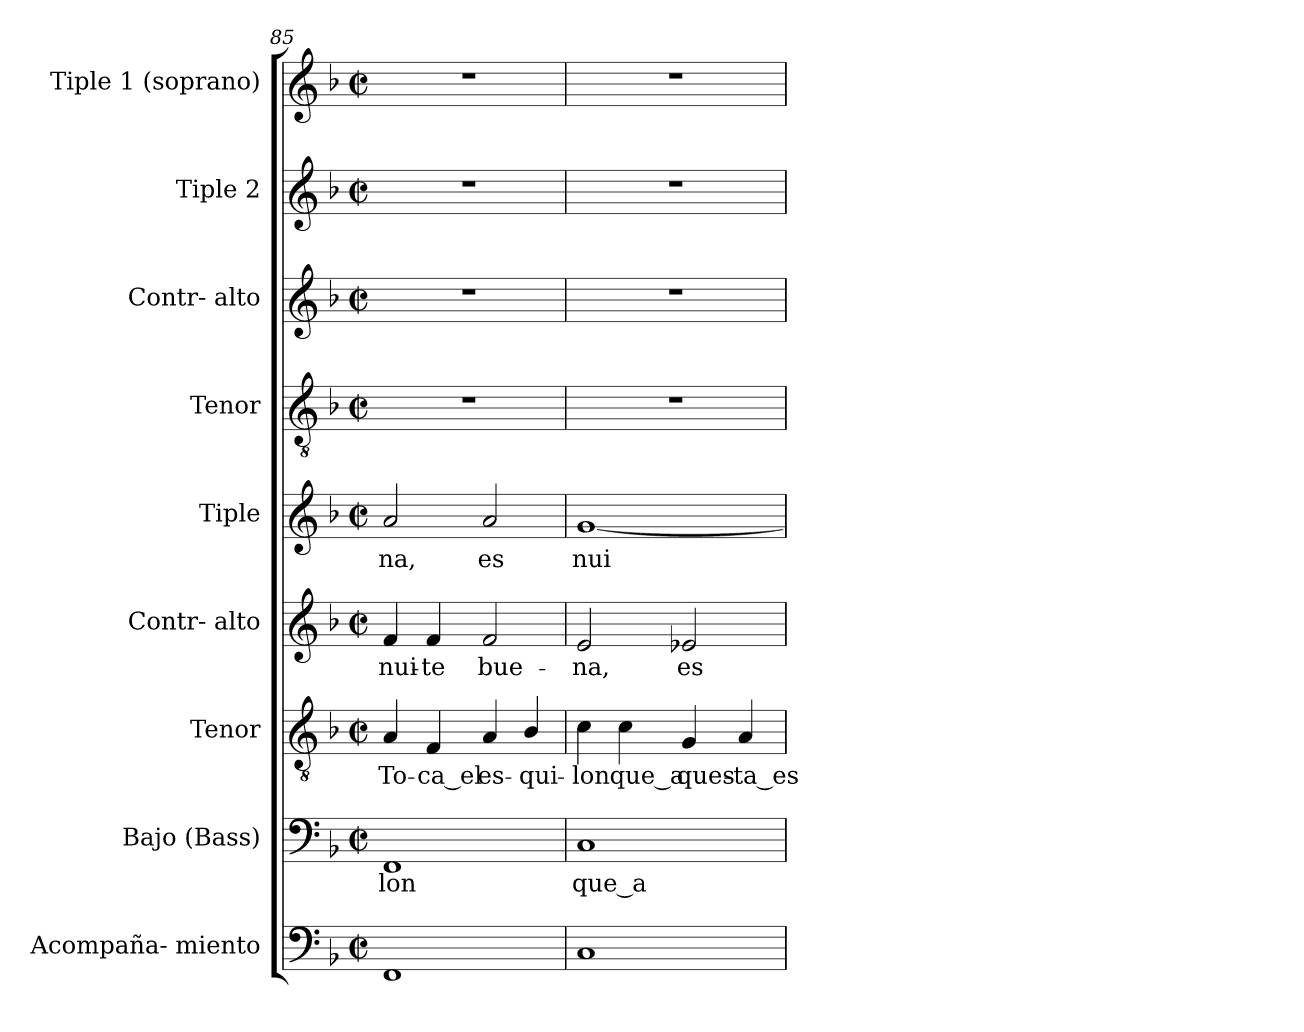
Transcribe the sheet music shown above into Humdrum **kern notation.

**kern	**kern	**text	**kern	**text	**kern	**text	**kern	**text	**kern	**kern	**kern	**kern
*part9	*part8	*part8	*part7	*part7	*part6	*part6	*part5	*part5	*part4	*part3	*part2	*part1
*staff9	*staff8	*staff8	*staff7	*staff7	*staff6	*staff6	*staff5	*staff5	*staff4	*staff3	*staff2	*staff1
*I"Acompaña- miento	*I"Bajo (Bass)	*	*I"Tenor	*	*I"Contr- alto	*	*I"Tiple	*	*I"Tenor	*I"Contr- alto	*I"Tiple 2	*I"Tiple 1 (soprano)
*	*I'B.	*	*I'T.	*	*I'A.	*	*	*	*I'T.	*I'A.	*	*I'S.
!!LO:PB:g=z
*clefF4	*clefF4	*	*clefGv2	*	*clefG2	*	*clefG2	*	*clefGv2	*clefG2	*clefG2	*clefG2
*	*	*	*ITrd7c12	*	*	*	*	*	*ITrd7c12	*	*	*
*k[b-]	*k[b-]	*	*k[b-]	*	*k[b-]	*	*k[b-]	*	*k[b-]	*k[b-]	*k[b-]	*k[b-]
*F:	*F:	*	*F:	*	*F:	*	*F:	*	*F:	*F:	*F:	*F:
*M2/2	*M2/2	*	*M2/2	*	*M2/2	*	*M2/2	*	*M2/2	*M2/2	*M2/2	*M2/2
*met(c|)	*met(c|)	*	*met(c|)	*	*met(c|)	*	*met(c|)	*	*met(c|)	*met(c|)	*met(c|)	*met(c|)
=85	=85	=85	=85	=85	=85	=85	=85	=85	=85	=85	=85	=85
!	!	!LO:LY:b:color=#000000	!	!	!	!	!	!	!	!	!	!
!	!	!	!	!LO:LY:b:color=#000000	!	!	!	!	!	!	!	!
!	!	!	!	!	!	!LO:LY:b:color=#000000	!	!	!	!	!	!
!	!	!	!	!	!	!	!	!LO:LY:b:color=#000000	!	!	!	!
1FFi	1FFi	-lon	4AAi/	To-	4fi/	nui-	2ai/	-na,	1r	1r	1r	1r
!	!	!	!	!LO:LY:b:color=#000000	!	!	!	!	!	!	!	!
!	!	!	!	!	!	!LO:LY:b:color=#000000	!	!	!	!	!	!
.	.	.	4FFi/	-ca_el	4fi/	-te	.	.	.	.	.	.
!	!	!	!	!LO:LY:b:color=#000000	!	!	!	!	!	!	!	!
!	!	!	!	!	!	!LO:LY:b:color=#000000	!	!	!	!	!	!
!	!	!	!	!	!	!	!	!LO:LY:b:color=#000000	!	!	!	!
.	.	.	4AAi/	es-	2fi/	bue-	2ai/	es	.	.	.	.
!	!	!	!	!LO:LY:b:color=#000000	!	!	!	!	!	!	!	!
.	.	.	4BB-i/	-qui-	.	.	.	.	.	.	.	.
=86	=86	=86	=86	=86	=86	=86	=86	=86	=86	=86	=86	=86
!	!	!LO:LY:b:color=#000000	!	!	!	!	!	!	!	!	!	!
!	!	!	!	!LO:LY:b:color=#000000	!	!	!	!	!	!	!	!
!	!	!	!	!	!	!LO:LY:b:color=#000000	!	!	!	!	!	!
!	!	!	!	!	!	!	!	!LO:LY:b:color=#000000	!	!	!	!
1Ci	1Ci	que_a	4Ci\	-lon	2ei/	-na,	[1gi	nui-	1r	1r	1r	1r
!	!	!	!	!LO:LY:b:color=#000000	!	!	!	!	!	!	!	!
.	.	.	4Ci\	que_a	.	.	.	.	.	.	.	.
!	!	!	!	!LO:LY:b:color=#000000	!	!	!	!	!	!	!	!
!	!	!	!	!	!	!LO:LY:b:color=#000000	!	!	!	!	!	!
.	.	.	4GGi/	ques-	2e-Xi/	es	.	.	.	.	.	.
!	!	!	!	!LO:LY:b:color=#000000	!	!	!	!	!	!	!	!
.	.	.	4AAi/	-ta_es	.	.	.	.	.	.	.	.
=	=	=	=	=	=	=	=	=	=	=	=	=
*-	*-	*-	*-	*-	*-	*-	*-	*-	*-	*-	*-	*-
